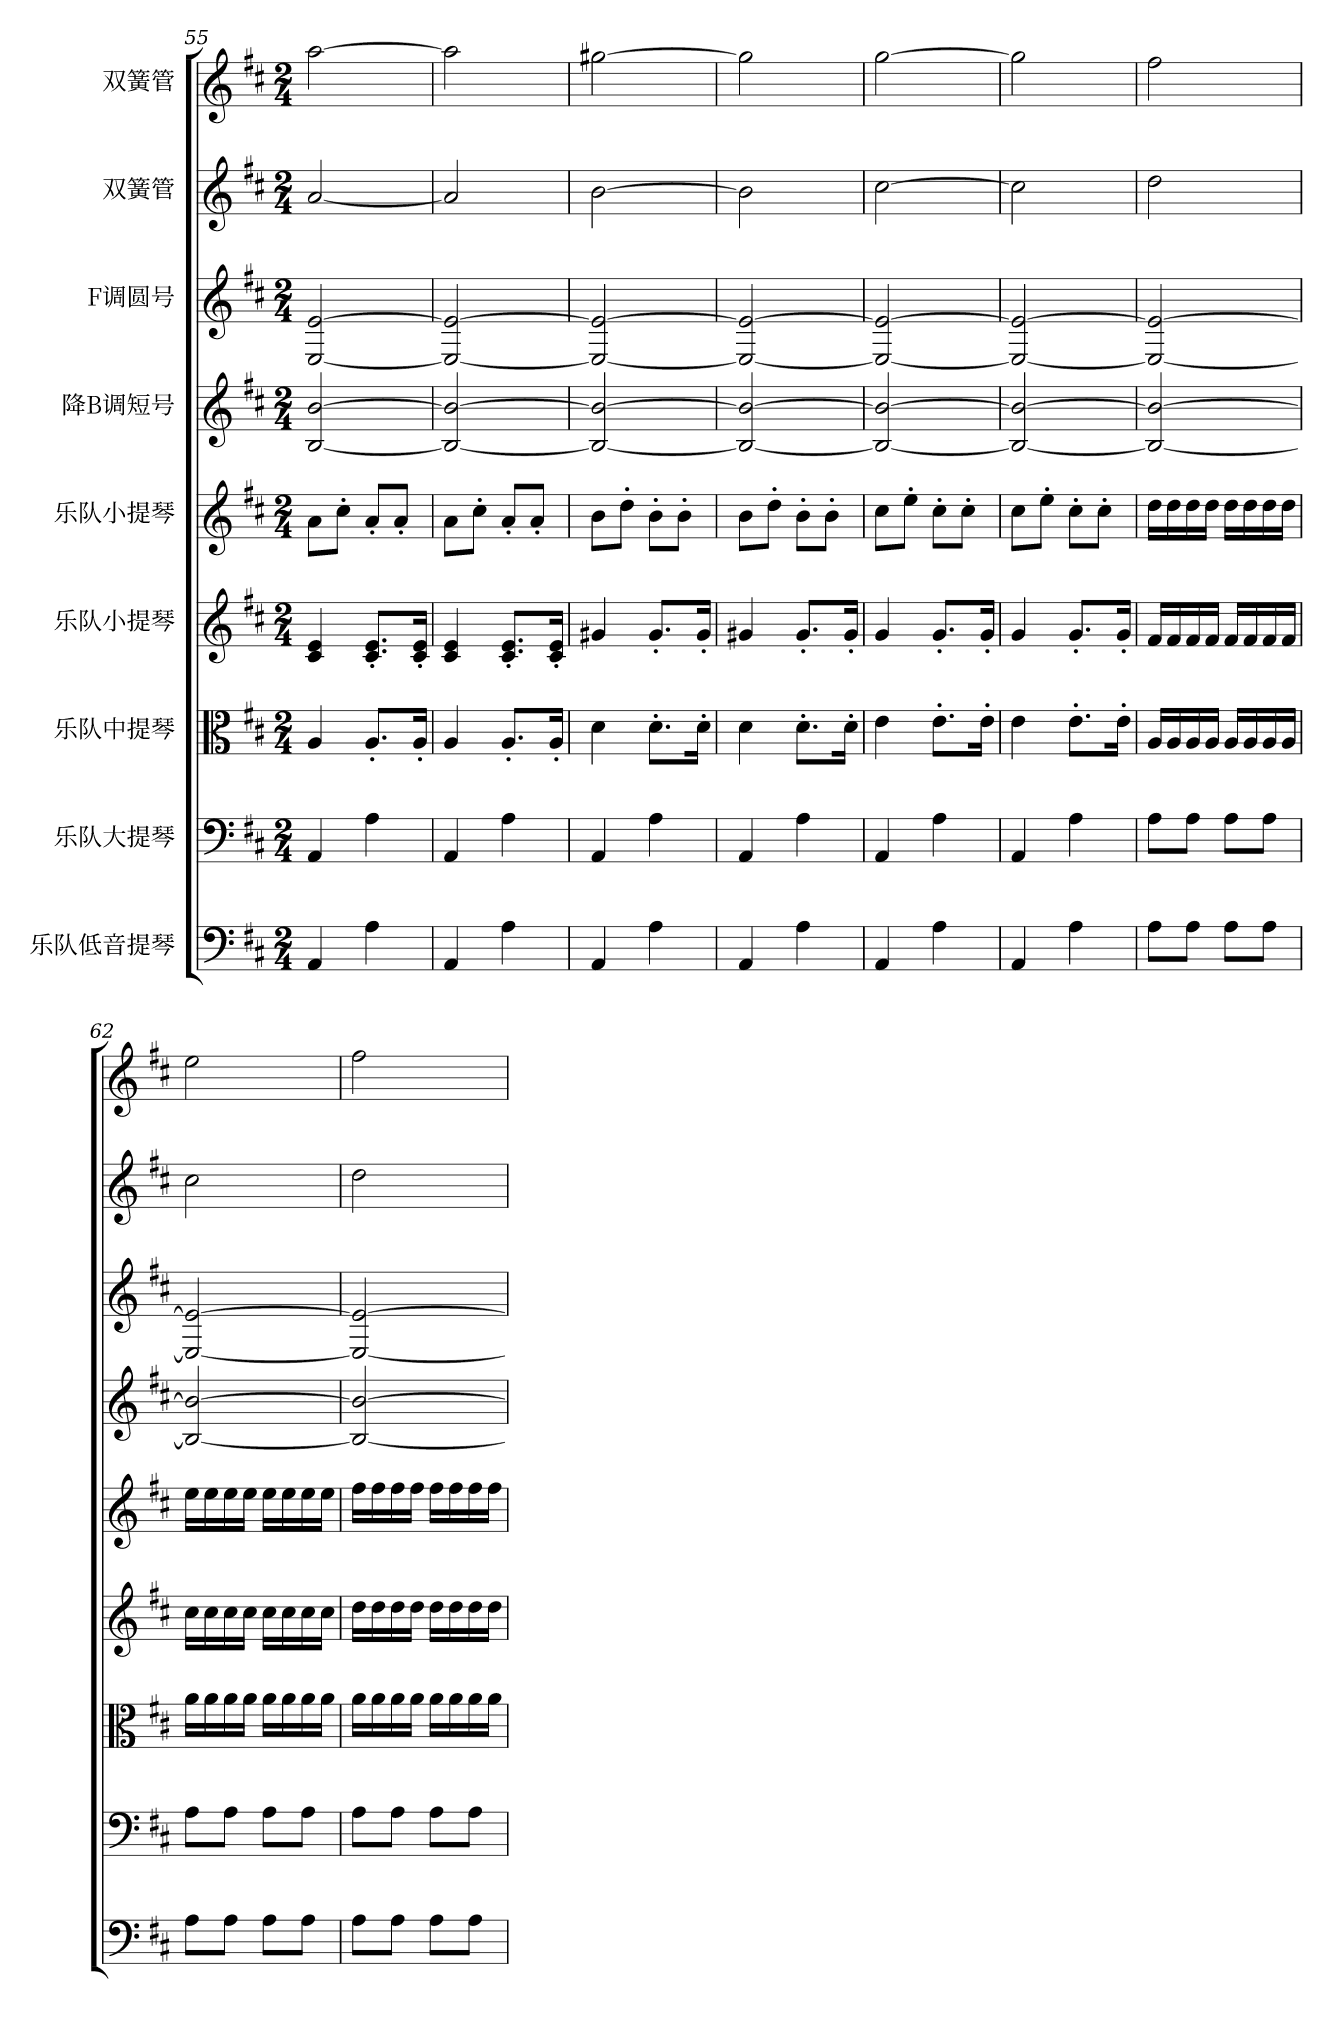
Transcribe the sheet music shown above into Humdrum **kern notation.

**kern	**kern	**kern	**kern	**kern	**kern	**kern	**kern	**kern
*part9	*part8	*part7	*part6	*part5	*part4	*part3	*part2	*part1
*staff9	*staff8	*staff7	*staff6	*staff5	*staff4	*staff3	*staff2	*staff1
*I"乐队低音提琴	*I"乐队大提琴	*I"乐队中提琴	*I"乐队小提琴	*I"乐队小提琴	*I"降B调短号	*I"F调圆号	*I"双簧管	*I"双簧管
*clefF4	*clefF4	*clefC3	*clefG2	*clefG2	*clefG2	*clefG2	*clefG2	*clefG2
*ITrd7c12	*	*	*	*	*ITrd1c2	*ITrd4c7	*	*
*k[f#c#]	*k[f#c#]	*k[f#c#]	*k[f#c#]	*k[f#c#]	*k[]	*k[f#]	*k[f#c#]	*k[f#c#]
*M2/4	*M2/4	*M2/4	*M2/4	*M2/4	*M2/4	*M2/4	*M2/4	*M2/4
*MM176	*MM176	*MM176	*MM176	*MM176	*MM176	*MM176	*MM176	*MM176
=55	=55	=55	=55	=55	=55	=55	=55	=55
4AAA/	4AA/	4A/	4c#/ 4e/	8a\L	[2A/ [2a/	[2AA/ [2A/	[2a/	[2aa\
.	.	.	.	8cc#'\J	.	.	.	.
4AA\	4A\	8.A'/L	8.c#/' 8.e/'L	8a'/L	.	.	.	.
.	.	.	.	8a'/J	.	.	.	.
.	.	16A'/Jk	16c#/' 16e/'Jk	.	.	.	.	.
=56	=56	=56	=56	=56	=56	=56	=56	=56
4AAA/	4AA/	4A/	4c#/ 4e/	8a\L	2A/_ 2a/_	2AA/_ 2A/_	2a/]	2aa\]
.	.	.	.	8cc#'\J	.	.	.	.
4AA\	4A\	8.A'/L	8.c#/' 8.e/'L	8a'/L	.	.	.	.
.	.	.	.	8a'/J	.	.	.	.
.	.	16A'/Jk	16c#/' 16e/'Jk	.	.	.	.	.
=57	=57	=57	=57	=57	=57	=57	=57	=57
4AAA/	4AA/	4d\	4g#X/	8b\L	2A/_ 2a/_	2AA/_ 2A/_	[2b\	[2gg#X\
.	.	.	.	8dd'\J	.	.	.	.
4AA\	4A\	8.d'\L	8.g#'/L	8b'\L	.	.	.	.
.	.	.	.	8b'\J	.	.	.	.
.	.	16d'\Jk	16g#'/Jk	.	.	.	.	.
=58	=58	=58	=58	=58	=58	=58	=58	=58
4AAA/	4AA/	4d\	4g#X/	8b\L	2A/_ 2a/_	2AA/_ 2A/_	2b\]	2gg#\]
.	.	.	.	8dd'\J	.	.	.	.
4AA\	4A\	8.d'\L	8.g#'/L	8b'\L	.	.	.	.
.	.	.	.	8b'\J	.	.	.	.
.	.	16d'\Jk	16g#'/Jk	.	.	.	.	.
=59	=59	=59	=59	=59	=59	=59	=59	=59
4AAA/	4AA/	4e\	4g/	8cc#\L	2A/_ 2a/_	2AA/_ 2A/_	[2cc#\	[2gg\
.	.	.	.	8ee'\J	.	.	.	.
4AA\	4A\	8.e'\L	8.g'/L	8cc#'\L	.	.	.	.
.	.	.	.	8cc#'\J	.	.	.	.
.	.	16e'\Jk	16g'/Jk	.	.	.	.	.
=60	=60	=60	=60	=60	=60	=60	=60	=60
4AAA/	4AA/	4e\	4g/	8cc#\L	2A/_ 2a/_	2AA/_ 2A/_	2cc#\]	2gg\]
.	.	.	.	8ee'\J	.	.	.	.
4AA\	4A\	8.e'\L	8.g'/L	8cc#'\L	.	.	.	.
.	.	.	.	8cc#'\J	.	.	.	.
.	.	16e'\Jk	16g'/Jk	.	.	.	.	.
!!LO:PB:g=z
=61	=61	=61	=61	=61	=61	=61	=61	=61
*	*	*	*	*	*	*	*	*MM180
8AA\L	8A\L	16A/LL	16f#/LL	16dd\LL	2A/_ 2a/_	2AA/_ 2A/_	2dd\	2ff#\
.	.	16A/	16f#/	16dd\	.	.	.	.
8AA\J	8A\J	16A/	16f#/	16dd\	.	.	.	.
.	.	16A/JJ	16f#/JJ	16dd\JJ	.	.	.	.
8AA\L	8A\L	16A/LL	16f#/LL	16dd\LL	.	.	.	.
.	.	16A/	16f#/	16dd\	.	.	.	.
8AA\J	8A\J	16A/	16f#/	16dd\	.	.	.	.
.	.	16A/JJ	16f#/JJ	16dd\JJ	.	.	.	.
=62	=62	=62	=62	=62	=62	=62	=62	=62
8AA\L	8A\L	16a\LL	16cc#\LL	16ee\LL	2A/_ 2a/_	2AA/_ 2A/_	2cc#\	2ee\
.	.	16a\	16cc#\	16ee\	.	.	.	.
8AA\J	8A\J	16a\	16cc#\	16ee\	.	.	.	.
.	.	16a\JJ	16cc#\JJ	16ee\JJ	.	.	.	.
8AA\L	8A\L	16a\LL	16cc#\LL	16ee\LL	.	.	.	.
.	.	16a\	16cc#\	16ee\	.	.	.	.
8AA\J	8A\J	16a\	16cc#\	16ee\	.	.	.	.
.	.	16a\JJ	16cc#\JJ	16ee\JJ	.	.	.	.
=63	=63	=63	=63	=63	=63	=63	=63	=63
8AA\L	8A\L	16a\LL	16dd\LL	16ff#\LL	2A/_ 2a/_	2AA/_ 2A/_	2dd\	2ff#\
.	.	16a\	16dd\	16ff#\	.	.	.	.
8AA\J	8A\J	16a\	16dd\	16ff#\	.	.	.	.
.	.	16a\JJ	16dd\JJ	16ff#\JJ	.	.	.	.
8AA\L	8A\L	16a\LL	16dd\LL	16ff#\LL	.	.	.	.
.	.	16a\	16dd\	16ff#\	.	.	.	.
8AA\J	8A\J	16a\	16dd\	16ff#\	.	.	.	.
.	.	16a\JJ	16dd\JJ	16ff#\JJ	.	.	.	.
=	=	=	=	=	=	=	=	=
*-	*-	*-	*-	*-	*-	*-	*-	*-
